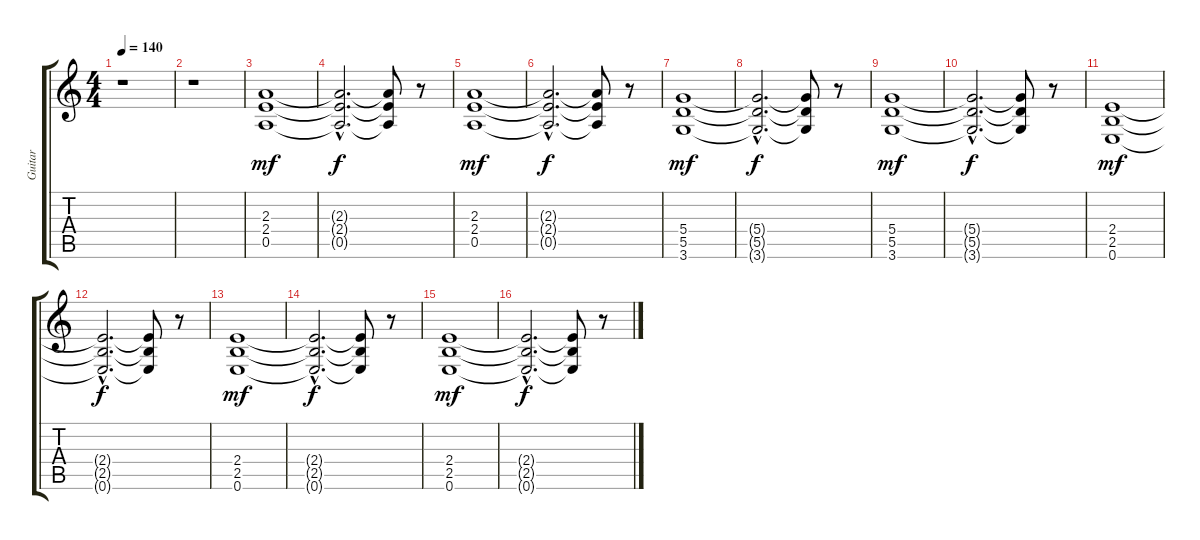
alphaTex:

\track ("Guitar" "Guitar") {instrument distortionguitar}
\staff {score tabs}
\tuning (E4 B3 G3 D3 A2 E2) {hide}
\ts (4 4)
\tempo 140
\clef g2
\ks c
r.1{dy mf} |
r.1 |
(2.3 2.4 0.5).1 |
(2.3{hac t} 2.4{hac t} 0.5{hac t}).2{d dy f} (2.3{t} 2.4{t} 0.5{t}).8 r.8 |
(2.3 2.4 0.5).1{dy mf} |
(2.3{hac t} 2.4{hac t} 0.5{hac t}).2{d dy f} (2.3{t} 2.4{t} 0.5{t}).8 r.8 |
(5.4 5.5 3.6).1{dy mf} |
(5.4{hac t} 5.5{hac t} 3.6{hac t}).2{d dy f} (5.4{t} 5.5{t} 3.6{t}).8 r.8 |
(5.4 5.5 3.6).1{dy mf} |
(5.4{hac t} 5.5{hac t} 3.6{hac t}).2{d dy f} (5.4{t} 5.5{t} 3.6{t}).8 r.8 |
(2.4 2.5 0.6).1{dy mf} |
(2.4{hac t} 2.5{hac t} 0.6{hac t}).2{d dy f} (2.4{t} 2.5{t} 0.6{t}).8 r.8 |
(2.4 2.5 0.6).1{dy mf} |
(2.4{hac t} 2.5{hac t} 0.6{hac t}).2{d dy f} (2.4{t} 2.5{t} 0.6{t}).8 r.8 |
(2.4 2.5 0.6).1{dy mf} |
(2.4{hac t} 2.5{hac t} 0.6{hac t}).2{d dy f} (2.4{t} 2.5{t} 0.6{t}).8 r.8
